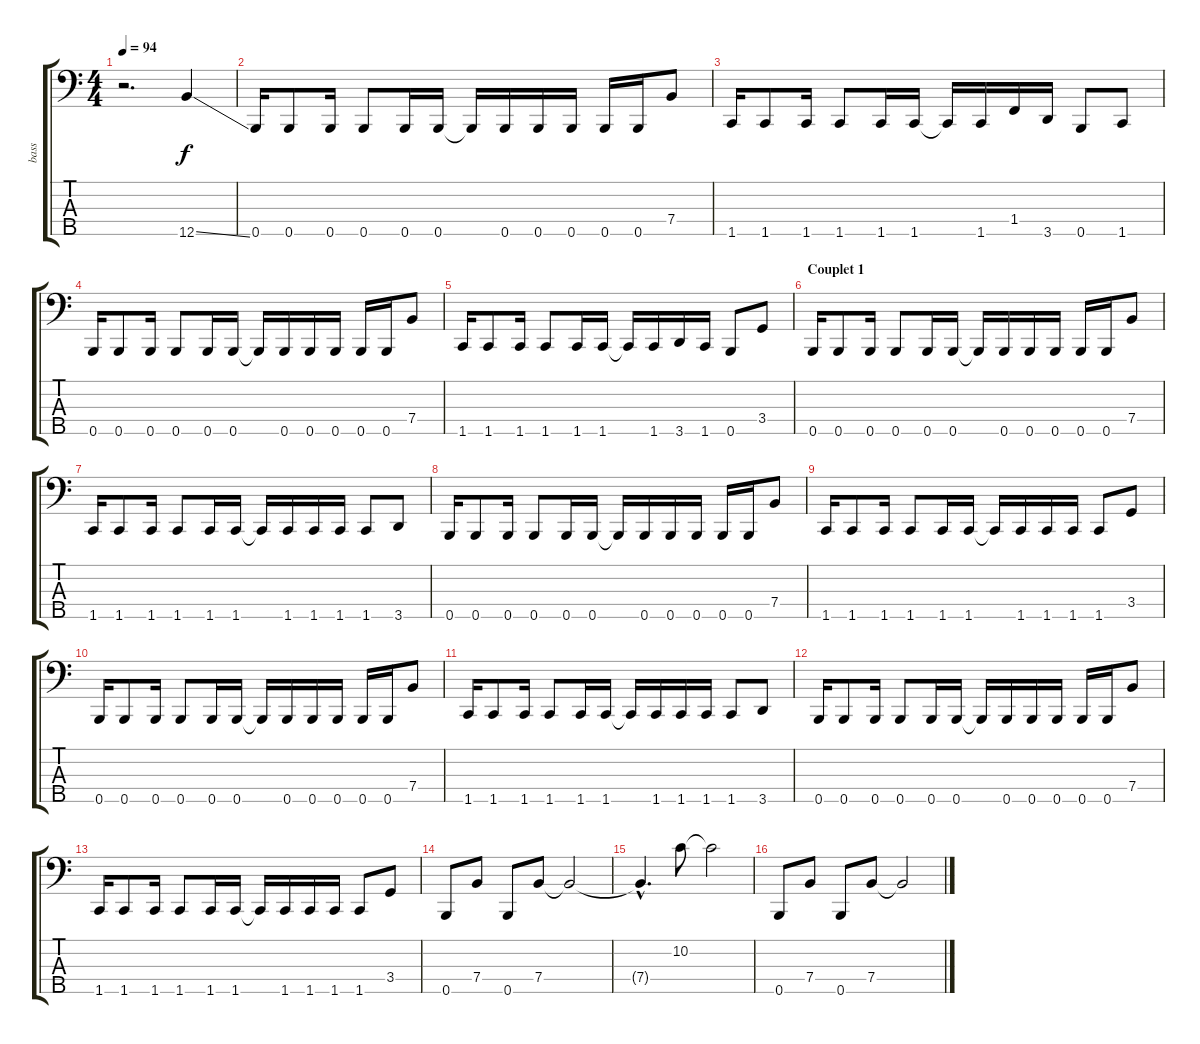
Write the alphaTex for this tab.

\track ("bass" "bass") {instrument electricbassfinger}
\staff {score tabs}
\tuning (G2 D2 A1 E1 B0) {hide}
\ts (4 4)
\tempo 94
\clef f4
\ks c
r.2{d dy f instrument electricbassfinger} 12.5{ss}.4 |
0.5.16 0.5.8 0.5.16 0.5.8 0.5.16 0.5.16 0.5{t}.16 0.5.16 0.5.16 0.5.16 0.5.16 0.5.16 7.4.8 |
1.5.16 1.5.8 1.5.16 1.5.8 1.5.16 1.5.16 1.5{t}.16 1.5.16 1.4.16 3.5.16 0.5.8 1.5.8 |
0.5.16 0.5.8 0.5.16 0.5.8 0.5.16 0.5.16 0.5{t}.16 0.5.16 0.5.16 0.5.16 0.5.16 0.5.16 7.4.8 |
1.5.16 1.5.8 1.5.16 1.5.8 1.5.16 1.5.16 1.5{t}.16 1.5.16 3.5.16 1.5.16 0.5.8 3.4.8 |
\section ("" "Couplet 1")
0.5.16 0.5.8 0.5.16 0.5.8 0.5.16 0.5.16 0.5{t}.16 0.5.16 0.5.16 0.5.16 0.5.16 0.5.16 7.4.8 |
1.5.16 1.5.8 1.5.16 1.5.8 1.5.16 1.5.16 1.5{t}.16 1.5.16 1.5.16 1.5.16 1.5.8 3.5.8 |
0.5.16 0.5.8 0.5.16 0.5.8 0.5.16 0.5.16 0.5{t}.16 0.5.16 0.5.16 0.5.16 0.5.16 0.5.16 7.4.8 |
1.5.16 1.5.8 1.5.16 1.5.8 1.5.16 1.5.16 1.5{t}.16 1.5.16 1.5.16 1.5.16 1.5.8 3.4.8 |
0.5.16 0.5.8 0.5.16 0.5.8 0.5.16 0.5.16 0.5{t}.16 0.5.16 0.5.16 0.5.16 0.5.16 0.5.16 7.4.8 |
1.5.16 1.5.8 1.5.16 1.5.8 1.5.16 1.5.16 1.5{t}.16 1.5.16 1.5.16 1.5.16 1.5.8 3.5.8 |
0.5.16 0.5.8 0.5.16 0.5.8 0.5.16 0.5.16 0.5{t}.16 0.5.16 0.5.16 0.5.16 0.5.16 0.5.16 7.4.8 |
1.5.16 1.5.8 1.5.16 1.5.8 1.5.16 1.5.16 1.5{t}.16 1.5.16 1.5.16 1.5.16 1.5.8 3.4.8 |
0.5.8 7.4.8 0.5.8 7.4.8 7.4{t}.2 |
7.4{hac t}.4{d} 10.2.8 10.2{t}.2 |
0.5.8 7.4.8 0.5.8 7.4.8 7.4{t}.2
